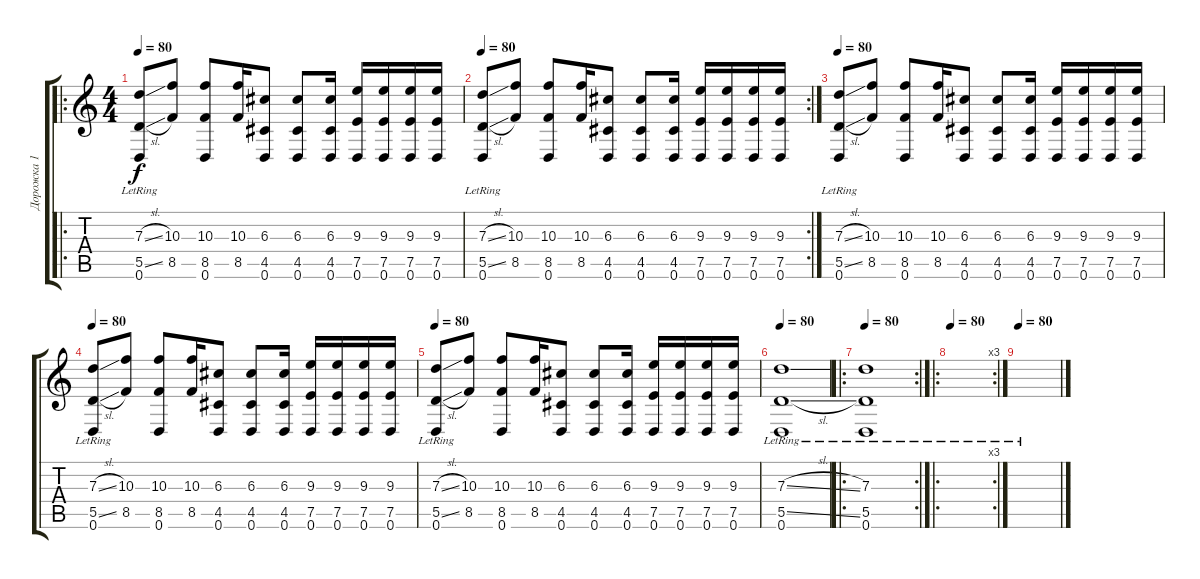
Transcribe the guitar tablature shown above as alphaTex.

\track ("Дорожка 1" "Дорожка 1") {instrument distortionguitar}
\staff {score tabs}
\tuning (E4 B3 G3 D3 A2 D2) {hide}
\ro
\ts (4 4)
\tempo 80
\clef g2
\ks c
(7.3{sl} 5.5{sl} 0.6{lr}).8{dy f} (10.3 8.5).8 (10.3 8.5 0.6).8 (10.3 8.5).16 (6.3 4.5 0.6).8 (6.3 4.5 0.6).8 (6.3 4.5 0.6).16 (9.3 7.5 0.6).16 (9.3 7.5 0.6).16 (9.3 7.5 0.6).16 (9.3 7.5 0.6).16 |
\rc 2
\tempo 80
(7.3{sl} 5.5{sl} 0.6{lr}).8 (10.3 8.5).8 (10.3 8.5 0.6).8 (10.3 8.5).16 (6.3 4.5 0.6).8 (6.3 4.5 0.6).8 (6.3 4.5 0.6).16 (9.3 7.5 0.6).16 (9.3 7.5 0.6).16 (9.3 7.5 0.6).16 (9.3 7.5 0.6).16 |
\tempo 80
(7.3{sl} 5.5{sl} 0.6{lr}).8{volume 14} (10.3 8.5).8 (10.3 8.5 0.6).8 (10.3 8.5).16 (6.3 4.5 0.6).8 (6.3 4.5 0.6).8 (6.3 4.5 0.6).16 (9.3 7.5 0.6).16 (9.3 7.5 0.6).16 (9.3 7.5 0.6).16 (9.3 7.5 0.6).16 |
\tempo 80
(7.3{sl} 5.5{sl} 0.6{lr}).8{volume 14} (10.3 8.5).8 (10.3 8.5 0.6).8 (10.3 8.5).16 (6.3 4.5 0.6).8 (6.3 4.5 0.6).8 (6.3 4.5 0.6).16 (9.3 7.5 0.6).16 (9.3 7.5 0.6).16 (9.3 7.5 0.6).16 (9.3 7.5 0.6).16 |
\tempo 80
(7.3{sl} 5.5{sl} 0.6{lr}).8{volume 14} (10.3 8.5).8 (10.3 8.5 0.6).8 (10.3 8.5).16 (6.3 4.5 0.6).8 (6.3 4.5 0.6).8 (6.3 4.5 0.6).16 (9.3 7.5 0.6).16 (9.3 7.5 0.6).16 (9.3 7.5 0.6).16 (9.3 7.5 0.6).16 |
\tempo 80
(7.3{sl} 5.5{sl} 0.6{lr}).1 |
\ro
\rc 2
\tempo 80
(7.3 5.5 0.6{lr}).1 |
\ro
\rc 3
\tempo 80
|
\tempo 80
